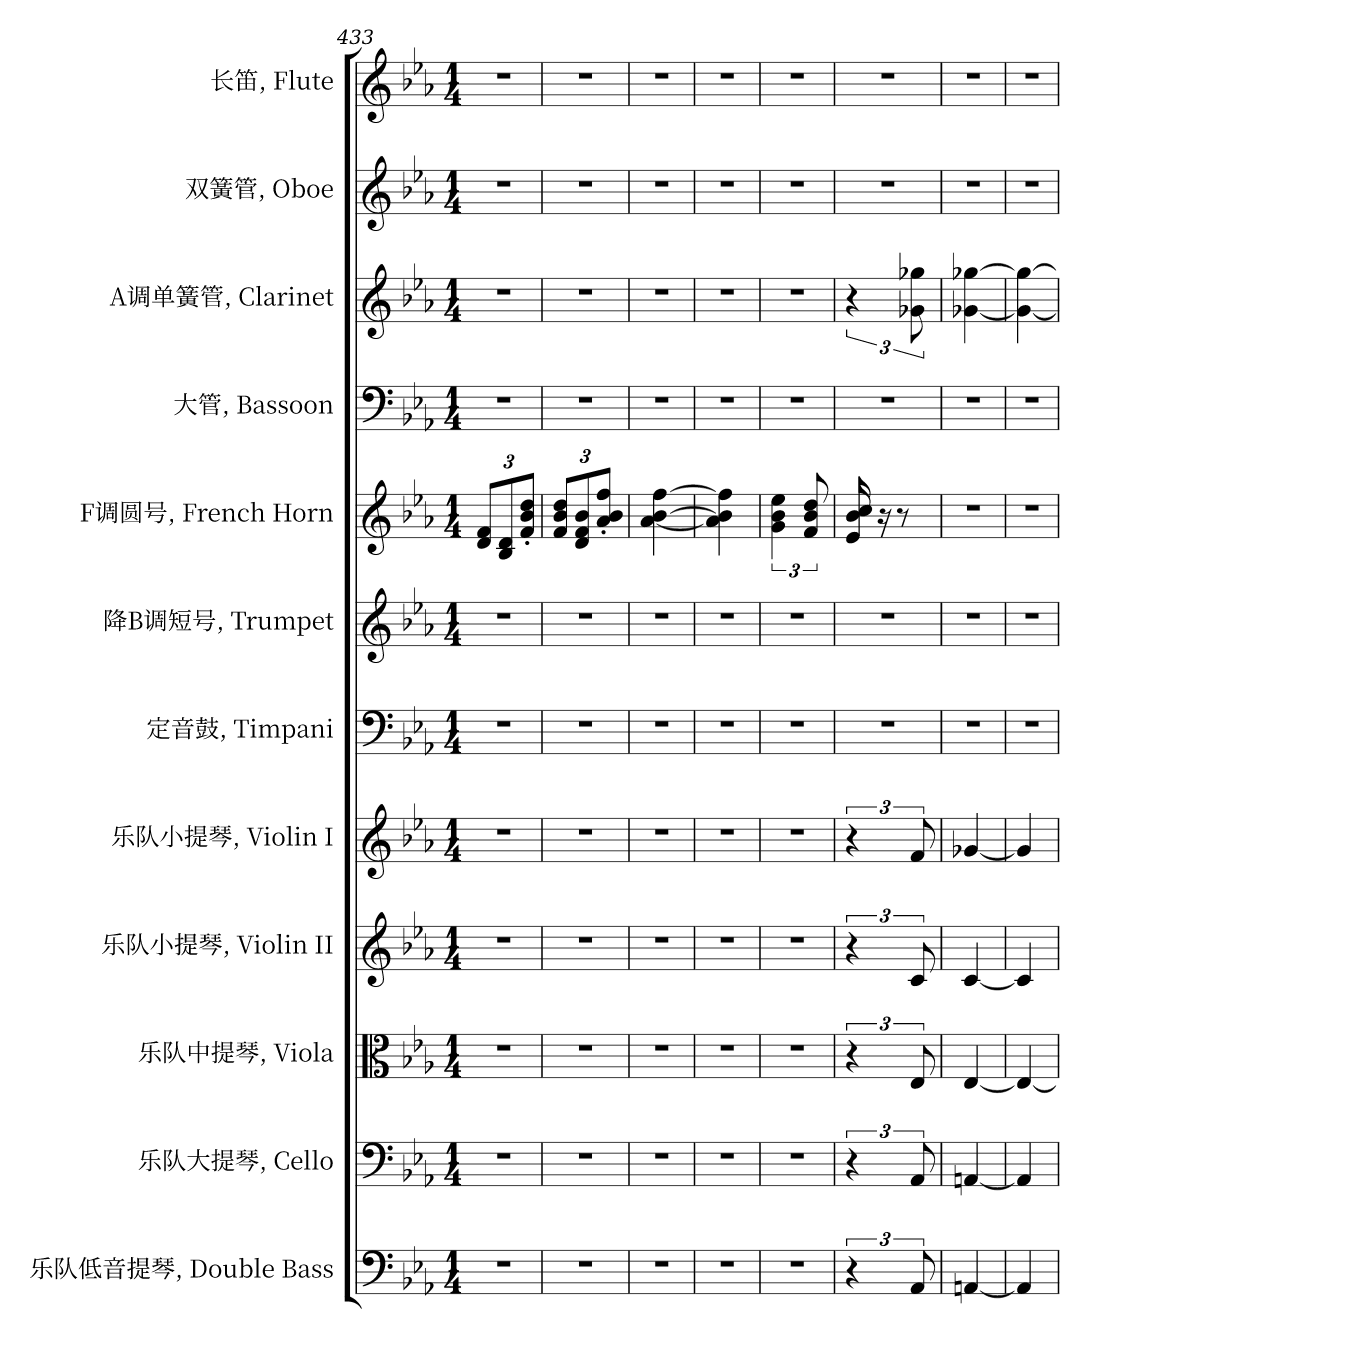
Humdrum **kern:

**kern	**kern	**kern	**kern	**kern	**kern	**kern	**kern	**kern	**kern	**kern	**kern
*part12	*part11	*part10	*part9	*part8	*part7	*part6	*part5	*part4	*part3	*part2	*part1
*staff12	*staff11	*staff10	*staff9	*staff8	*staff7	*staff6	*staff5	*staff4	*staff3	*staff2	*staff1
*I"乐队低音提琴, Double Bass	*I"乐队大提琴, Cello	*I"乐队中提琴, Viola	*I"乐队小提琴, Violin II	*I"乐队小提琴, Violin I	*I"定音鼓, Timpani	*I"降B调短号, Trumpet	*I"F调圆号, French Horn	*I"大管, Bassoon	*I"A调单簧管, Clarinet	*I"双簧管, Oboe	*I"长笛, Flute
*	*	*	*	*	*I'Timp.	*	*I'F Hn.	*I'Bsn.	*I'A Cl.	*I'Ob.	*I'Fl.
!!LO:PB:g=z
*clefF4	*clefF4	*clefC3	*clefG2	*clefG2	*clefF4	*clefG2	*clefG2	*clefF4	*clefG2	*clefG2	*clefG2
*ITrd7c12	*	*	*	*	*	*ITrd1c2	*ITrd4c7	*	*ITrd2c3	*	*
*k[b-e-a-]	*k[b-e-a-]	*k[b-e-a-]	*k[b-e-a-]	*k[b-e-a-]	*k[b-e-a-]	*k[b-e-a-d-g-]	*k[b-e-a-d-]	*k[b-e-a-]	*k[]	*k[b-e-a-]	*k[b-e-a-]
*M1/4	*M1/4	*M1/4	*M1/4	*M1/4	*M1/4	*M1/4	*M1/4	*M1/4	*M1/4	*M1/4	*M1/4
*	*	*	*	*	*	*	*Xbrackettup	*	*	*	*
=433	=433	=433	=433	=433	=433	=433	=433	=433	=433	=433	=433
4r	4r	4r	4r	4r	4r	4r	12G/ 12B-/L	4r	4r	4r	4r
.	.	.	.	.	.	.	12E-/ 12G/	.	.	.	.
.	.	.	.	.	.	.	12B-/' 12e-/' 12g/'J	.	.	.	.
=434	=434	=434	=434	=434	=434	=434	=434	=434	=434	=434	=434
4r	4r	4r	4r	4r	4r	4r	12B-/ 12e-/ 12g/L	4r	4r	4r	4r
.	.	.	.	.	.	.	12G/ 12B-/ 12e-/	.	.	.	.
.	.	.	.	.	.	.	12d-/' 12e-/' 12b-/'J	.	.	.	.
=435	=435	=435	=435	=435	=435	=435	=435	=435	=435	=435	=435
4r	4r	4r	4r	4r	4r	4r	[4d-\ [4e-\ [4b-\	4r	4r	4r	4r
=436	=436	=436	=436	=436	=436	=436	=436	=436	=436	=436	=436
4r	4r	4r	4r	4r	4r	4r	4d-\] 4e-\] 4b-\]	4r	4r	4r	4r
=437	=437	=437	=437	=437	=437	=437	=437	=437	=437	=437	=437
*	*	*	*	*	*	*	*brackettup	*	*	*	*
4r	4r	4r	4r	4r	4r	4r	6c\ 6e-\ 6a-\	4r	4r	4r	4r
.	.	.	.	.	.	.	12B-/ 12e-/ 12g/	.	.	.	.
=438	=438	=438	=438	=438	=438	=438	=438	=438	=438	=438	=438
6r	6r	6r	6r	6r	4r	4r	16A-/ 16e-/ 16f/	4r	6r	4r	4r
.	.	.	.	.	.	.	16r	.	.	.	.
.	.	.	.	.	.	.	8r	.	.	.	.
12AAA-/	12AA-/	12E-/	12c/	12f/	.	.	.	.	12e-X\ 12ee-X\	.	.
=439	=439	=439	=439	=439	=439	=439	=439	=439	=439	=439	=439
[4AAAn/	[4AAn/	[4E-/	[4c/	[4g-X/	4r	4r	4r	4r	[4e-X\ [4ee-X\	4r	4r
=440	=440	=440	=440	=440	=440	=440	=440	=440	=440	=440	=440
4AAA/]	4AA/]	4E-/_	4c/]	4g-/]	4r	4r	4r	4r	4e-\_ 4ee-\_	4r	4r
=	=	=	=	=	=	=	=	=	=	=	=
*-	*-	*-	*-	*-	*-	*-	*-	*-	*-	*-	*-
